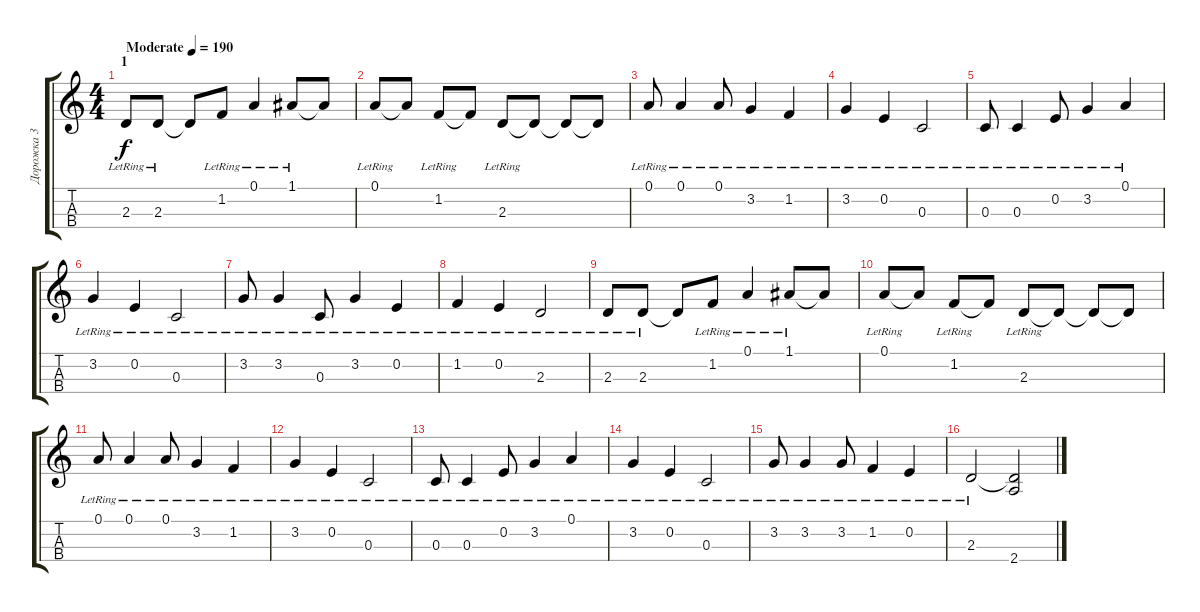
\track ("Дорожка 3" "Дорожка 3") {instrument acousticguitarsteel}
\staff {score tabs}
\tuning (A3 E3 C3 G2) {hide}
\ts (4 4)
\section ("" "1")
\tempo (190 "Moderate")
\clef g2
\ks c
2.3{lr}.8{dy f instrument acousticguitarsteel} 2.3{lr}.8 2.3{t}.8 1.2{lr}.8 0.1{lr}.4 1.1{lr}.8 1.1{t}.8 |
0.1{lr}.8 0.1{t}.8 1.2{lr}.8 1.2{t}.8 2.3{lr}.8 2.3{t}.8 2.3{t}.8 2.3{t}.8 |
0.1{lr}.8 0.1{lr}.4 0.1{lr}.8 3.2{lr}.4 1.2{lr}.4 |
3.2{lr}.4 0.2{lr}.4 0.3{lr}.2 |
0.3{lr}.8 0.3{lr}.4 0.2{lr}.8 3.2{lr}.4 0.1{lr}.4 |
3.2{lr}.4 0.2{lr}.4 0.3{lr}.2 |
3.2{lr}.8 3.2{lr}.4 0.3{lr}.8 3.2{lr}.4 0.2{lr}.4 |
1.2{lr}.4 0.2{lr}.4 2.3{lr}.2 |
2.3{lr}.8 2.3{lr}.8 2.3{t}.8 1.2{lr}.8 0.1{lr}.4 1.1{lr}.8 1.1{t}.8 |
0.1{lr}.8 0.1{t}.8 1.2{lr}.8 1.2{t}.8 2.3{lr}.8 2.3{t}.8 2.3{t}.8 2.3{t}.8 |
0.1{lr}.8 0.1{lr}.4 0.1{lr}.8 3.2{lr}.4 1.2{lr}.4 |
3.2{lr}.4 0.2{lr}.4 0.3{lr}.2 |
0.3{lr}.8 0.3{lr}.4 0.2{lr}.8 3.2{lr}.4 0.1{lr}.4 |
3.2{lr}.4 0.2{lr}.4 0.3{lr}.2 |
3.2{lr}.8 3.2{lr}.4 3.2{lr}.8 1.2{lr}.4 0.2{lr}.4 |
2.3{lr}.2 (2.3{t} 2.4).2
